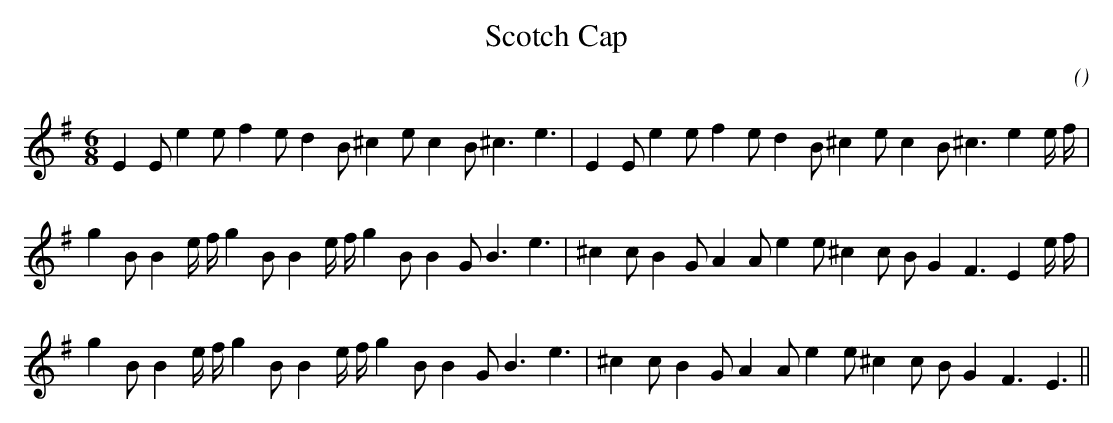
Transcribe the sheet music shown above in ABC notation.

X:1
T: Scotch Cap
C:
O:
M:6/8
K:Em
K:Em
M:6/8
L:1/16
E4 E2 e4 e2 f4 e2 d4 B2 ^c4 e2 c4 B2 ^c6 e6 |E4 E2 e4 e2 f4 e2 d4 B2 ^c4 e2 c4 B2 ^c6 e4 e f |
g4 B2 B4 e f g4 B2 B4 e f g4 B2 B4 G2 B6 e6 |^c4 c2 B4 G2 A4 A2 e4 e2 ^c4 c2 B2 G4 F6 E4 e f |
g4 B2 B4 e f g4 B2 B4 e f g4 B2 B4 G2 B6 e6 |^c4 c2 B4 G2 A4 A2 e4 e2 ^c4 c2 B2 G4 F6 E6 ||
